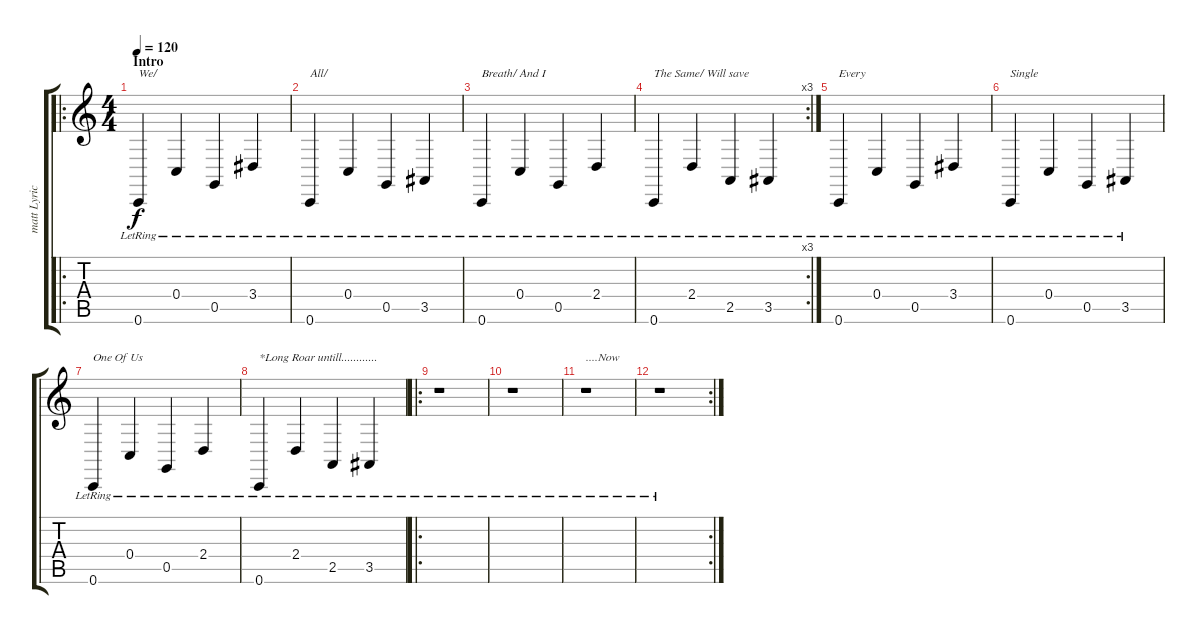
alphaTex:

\track ("matt Lyrics" "matt Lyric") {instrument brightacousticpiano}
\staff {score tabs}
\tuning (D4 A3 F3 C3 G2 C2) {hide}
\ro
\ts (4 4)
\section ("" "Intro")
\tempo 120
\clef g2
\ks c
0.6{lr}.4{txt "We/" dy f instrument brightacousticpiano} 0.4{lr}.4 0.5{lr}.4 3.4{lr}.4 |
0.6{lr}.4{txt "All/"} 0.4{lr}.4 0.5{lr}.4 3.5{lr}.4 |
0.6{lr}.4{txt "Breath/ And I"} 0.4{lr}.4 0.5{lr}.4 2.4{lr}.4 |
\rc 3
0.6{lr}.4{txt "The Same/ Will save"} 2.4{lr}.4 2.5{lr}.4 3.5{lr}.4 |
0.6{lr}.4{txt "Every"} 0.4{lr}.4 0.5{lr}.4 3.4{lr}.4 |
0.6{lr}.4{txt "Single"} 0.4{lr}.4 0.5{lr}.4 3.5{lr}.4 |
0.6{lr}.4{txt "One Of Us"} 0.4{lr}.4 0.5{lr}.4 2.4{lr}.4 |
0.6{lr}.4{txt "*Long Roar untill............"} 2.4{lr}.4 2.5{lr}.4 3.5{lr}.4 |
\ro
r.1 |
r.1 |
r.1{txt "....Now"} |
\rc 2
r.1
